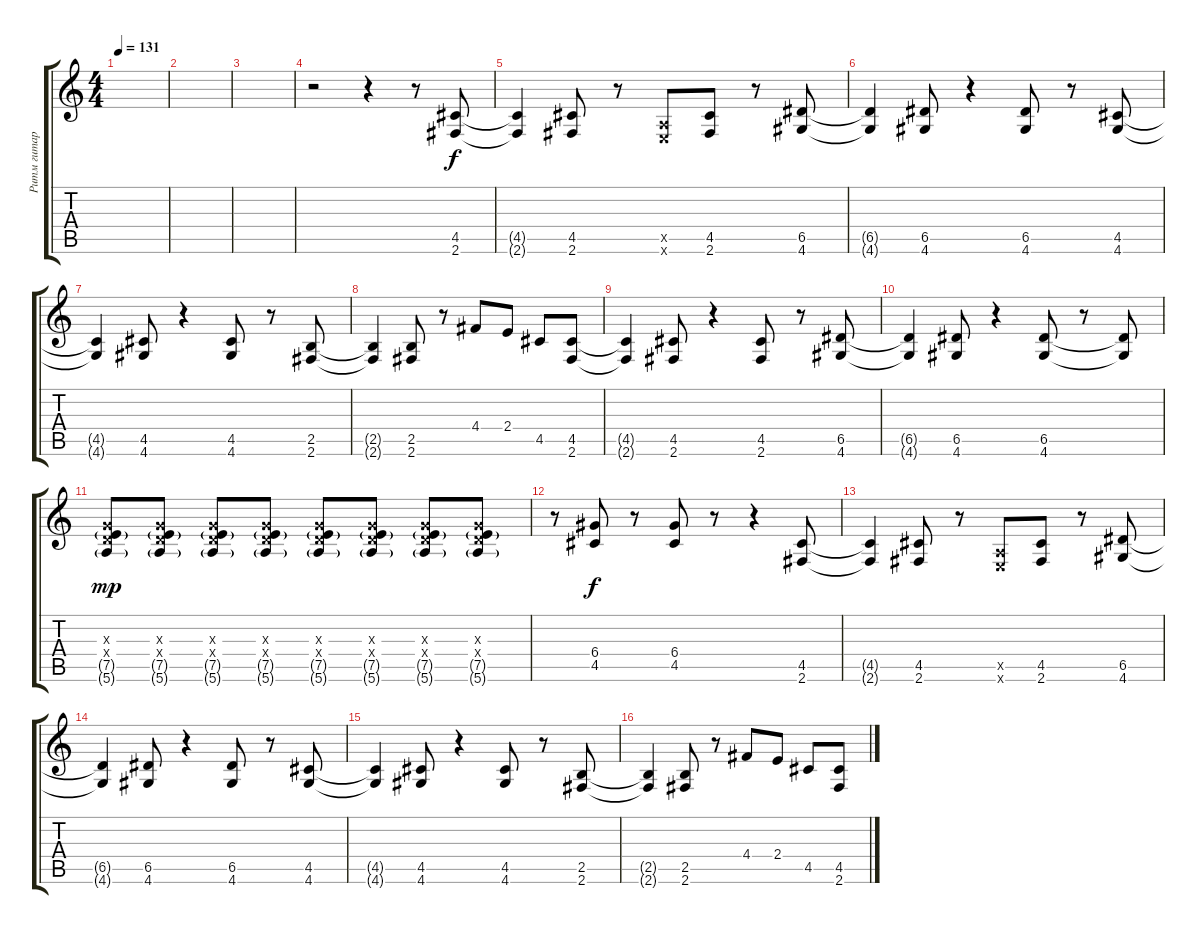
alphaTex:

\track ("Ритм гитара - овердрайв" "Ритм гитар") {instrument overdrivenguitar}
\staff {score tabs}
\tuning (E4 B3 G3 D3 A2 E2) {hide}
\ts (4 4)
\tempo 131
\clef g2
\ks c
|
|
|
r.2 r.4 r.8 (4.5 2.6).8 |
(4.5{t} 2.6{t}).4 (4.5 2.6).8 r.8 (0.5{x} 0.6{x}).8 (4.5 2.6).8 r.8 (6.5 4.6).8 |
(6.5{t} 4.6{t}).4 (6.5 4.6).8 r.4 (6.5 4.6).8 r.8 (4.5 4.6).8 |
(4.5{t} 4.6{t}).4 (4.5 4.6).8 r.4 (4.5 4.6).8 r.8 (2.5 2.6).8 |
(2.5{t} 2.6{t}).4 (2.5 2.6).8 r.8 4.4.8 2.4.8 4.5.8 (4.5 2.6).8 |
(4.5{t} 2.6{t}).4 (4.5 2.6).8 r.4 (4.5 2.6).8 r.8 (6.5 4.6).8 |
(6.5{t} 4.6{t}).4 (6.5 4.6).8 r.4 (6.5 4.6).8 r.8 (6.5{t} 4.6{t}).8 |
(0.3{x} 0.4{x} 7.5{g} 5.6{g}).8{dy mp} (0.3{x} 0.4{x} 7.5{g} 5.6{g}).8 (0.3{x} 0.4{x} 7.5{g} 5.6{g}).8 (0.3{x} 0.4{x} 7.5{g} 5.6{g}).8 (0.3{x} 0.4{x} 7.5{g} 5.6{g}).8 (0.3{x} 0.4{x} 7.5{g} 5.6{g}).8 (0.3{x} 0.4{x} 7.5{g} 5.6{g}).8 (0.3{x} 0.4{x} 7.5{g} 5.6{g}).8 |
r.8 (6.4 4.5).8{dy f} r.8 (6.4 4.5).8 r.8 r.4 (4.5 2.6).8 |
(4.5{t} 2.6{t}).4 (4.5 2.6).8 r.8 (0.5{x} 0.6{x}).8 (4.5 2.6).8 r.8 (6.5 4.6).8 |
(6.5{t} 4.6{t}).4 (6.5 4.6).8 r.4 (6.5 4.6).8 r.8 (4.5 4.6).8 |
(4.5{t} 4.6{t}).4 (4.5 4.6).8 r.4 (4.5 4.6).8 r.8 (2.5 2.6).8 |
(2.5{t} 2.6{t}).4 (2.5 2.6).8 r.8 4.4.8 2.4.8 4.5.8 (4.5 2.6).8
